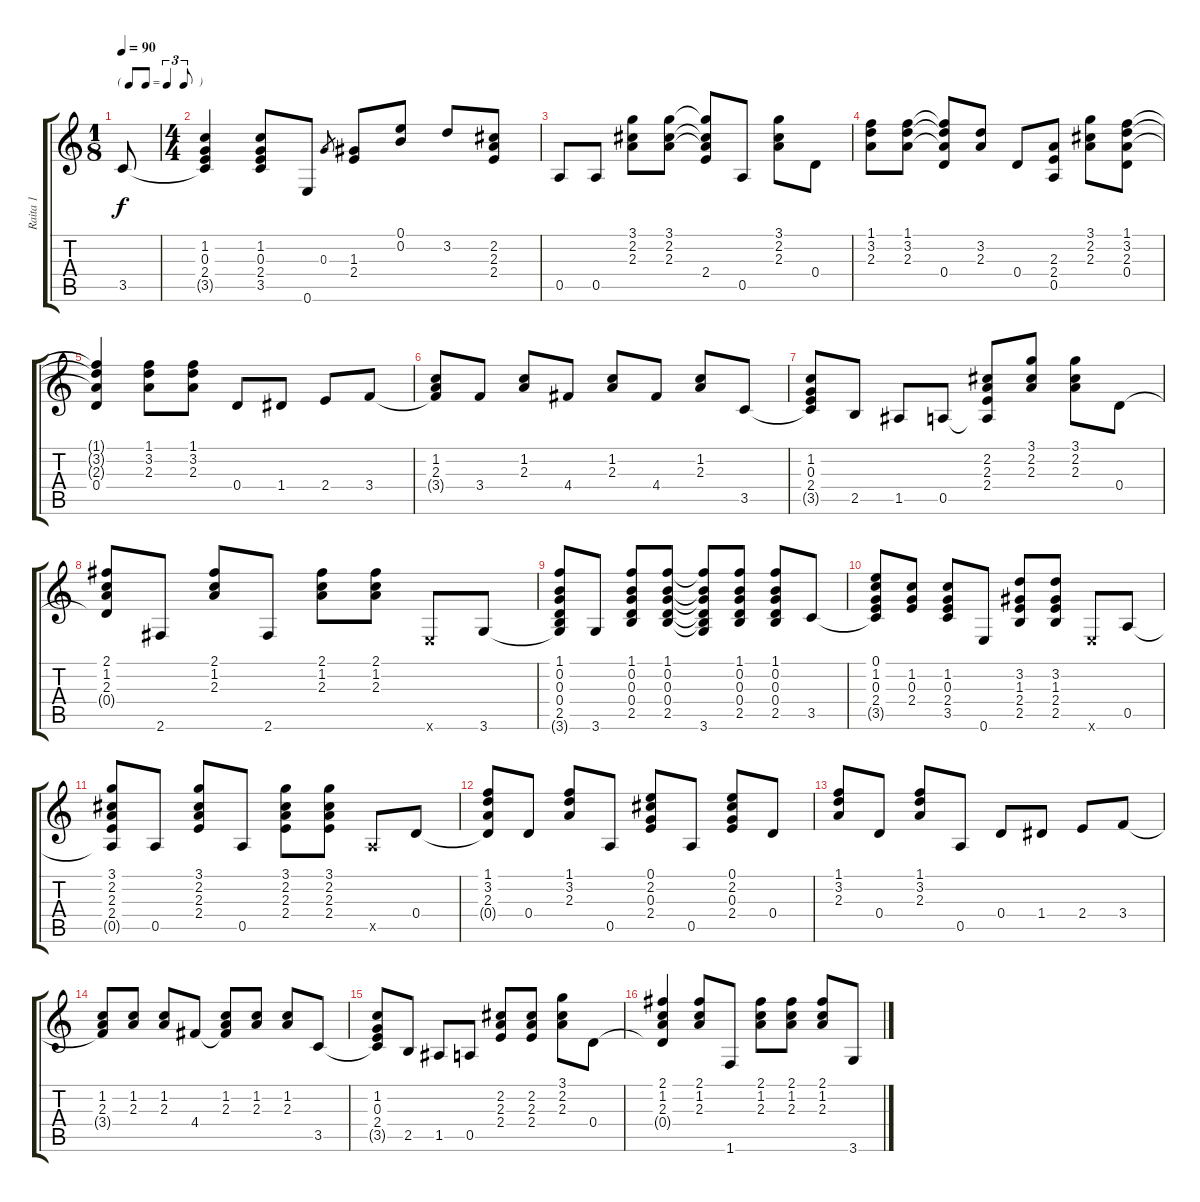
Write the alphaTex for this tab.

\track ("Raita 1" "Raita 1") {instrument acousticguitarsteel}
\staff {score tabs}
\tuning (E4 B3 G3 D3 A2 E2) {hide}
\ts (1 8)
\tf triplet8th
\tempo 90
\clef g2
\ks c
3.5.8{dy f instrument acousticguitarsteel} |
\ts (4 4)
(1.2 0.3 2.4 3.5{t}).4 (1.2 0.3 2.4 3.5).8 0.6.8 0.3.8{gr} (1.3 2.4).8 (0.1 0.2).8 3.2.8 (2.2 2.3 2.4).8 |
0.5.8 0.5.8 (3.1 2.2 2.3).8 (3.1 2.2 2.3).8 (3.1{t} 2.2{t} 2.3{t} 2.4).8 0.5.8 (3.1 2.2 2.3).8 0.4.8 |
(1.1 3.2 2.3).8 (1.1 3.2 2.3).8 (1.1{t} 3.2{t} 2.3{t} 0.4).8 (3.2 2.3).8 0.4.8 (2.3 2.4 0.5).8 (3.1 2.2 2.3).8 (1.1 3.2 2.3 0.4).8 |
(1.1{t} 3.2{t} 2.3{t} 0.4).4 (1.1 3.2 2.3).8 (1.1 3.2 2.3).8 0.4.8 1.4.8 2.4.8 3.4.8 |
(1.2 2.3 3.4{t}).8 3.4.8 (1.2 2.3).8 4.4.8 (1.2 2.3).8 4.4.8 (1.2 2.3).8 3.5.8 |
(1.2 0.3 2.4 3.5{t}).8 2.5.8 1.5.8 0.5.8 (2.2 2.3 2.4 0.5{t}).8 (3.1 2.2 2.3).8 (3.1 2.2 2.3).8 0.4.8 |
(2.1 1.2 2.3 0.4{t}).8 2.6.8 (2.1 1.2 2.3).8 2.6.8 (2.1 1.2 2.3).8 (2.1 1.2 2.3).8 0.6{x}.8 3.6.8 |
(1.1 0.2 0.3 0.4 2.5 3.6{t}).8 3.6.8 (1.1 0.2 0.3 0.4 2.5).8 (1.1 0.2 0.3 0.4 2.5).8 (1.1{t} 0.2{t} 0.3{t} 0.4{t} 2.5{t} 3.6).8 (1.1 0.2 0.3 0.4 2.5).8 (1.1 0.2 0.3 0.4 2.5).8 3.5.8 |
(0.1 1.2 0.3 2.4 3.5{t}).8 (1.2 0.3 2.4).8 (1.2 0.3 2.4 3.5).8 0.6.8 (3.2 1.3 2.4 2.5).8 (3.2 1.3 2.4 2.5).8 0.6{x}.8 0.5.8 |
(3.1 2.2 2.3 2.4 0.5{t}).8 0.5.8 (3.1 2.2 2.3 2.4).8 0.5.8 (3.1 2.2 2.3 2.4).8 (3.1 2.2 2.3 2.4).8 0.5{x}.8 0.4.8 |
(1.1 3.2 2.3 0.4{t}).8 0.4.8 (1.1 3.2 2.3).8 0.5.8 (0.1 2.2 0.3 2.4).8 0.5.8 (0.1 2.2 0.3 2.4).8 0.4.8 |
(1.1 3.2 2.3).8 0.4.8 (1.1 3.2 2.3).8 0.5.8 0.4.8 1.4.8 2.4.8 3.4.8 |
(1.2 2.3 3.4{t}).8 (1.2 2.3).8 (1.2 2.3).8 4.4.8 (1.2 2.3 4.4{t}).8 (1.2 2.3).8 (1.2 2.3).8 3.5.8 |
(1.2 0.3 2.4 3.5{t}).8 2.5.8 1.5.8 0.5.8 (2.2 2.3 2.4).8 (2.2 2.3 2.4).8 (3.1 2.2 2.3).8 0.4.8 |
(2.1 1.2 2.3 0.4{t}).4 (2.1 1.2 2.3).8 1.6.8 (2.1 1.2 2.3).8 (2.1 1.2 2.3).8 (2.1 1.2 2.3).8 3.6.8
